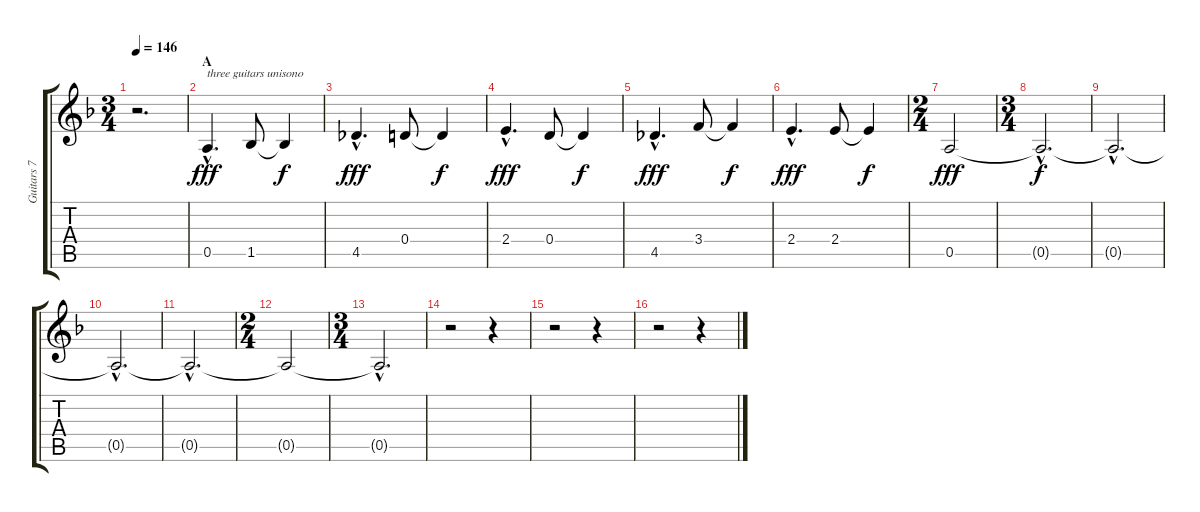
\track ("Guitars 7 - 9" "Guitars 7 ") {instrument distortionguitar}
\staff {score tabs}
\tuning (E4 B3 G3 D3 A2 E2) {hide}
\ts (3 4)
\tempo 146
\clef g2
\ks f
r.2{d dy fff instrument distortionguitar} |
\section ("" "A")
0.5{hac}.4{d txt "three guitars unisono"} 1.5.8 1.5{t}.4{dy f} |
4.5{hac}.4{d dy fff} 0.4.8 0.4{t}.4{dy f} |
2.4{hac}.4{d dy fff} 0.4.8 0.4{t}.4{dy f} |
4.5{hac}.4{d dy fff} 3.4.8 3.4{t}.4{dy f} |
2.4{hac}.4{d dy fff} 2.4.8 2.4{t}.4{dy f} |
\ts (2 4)
0.5.2{dy fff} |
\ts (3 4)
0.5{hac t}.2{d dy f} |
0.5{hac t}.2{d} |
0.5{hac t}.2{d} |
0.5{hac t}.2{d} |
\ts (2 4)
0.5{t}.2 |
\ts (3 4)
0.5{hac t}.2{d} |
r.2 r.4 |
r.2 r.4 |
r.2 r.4
